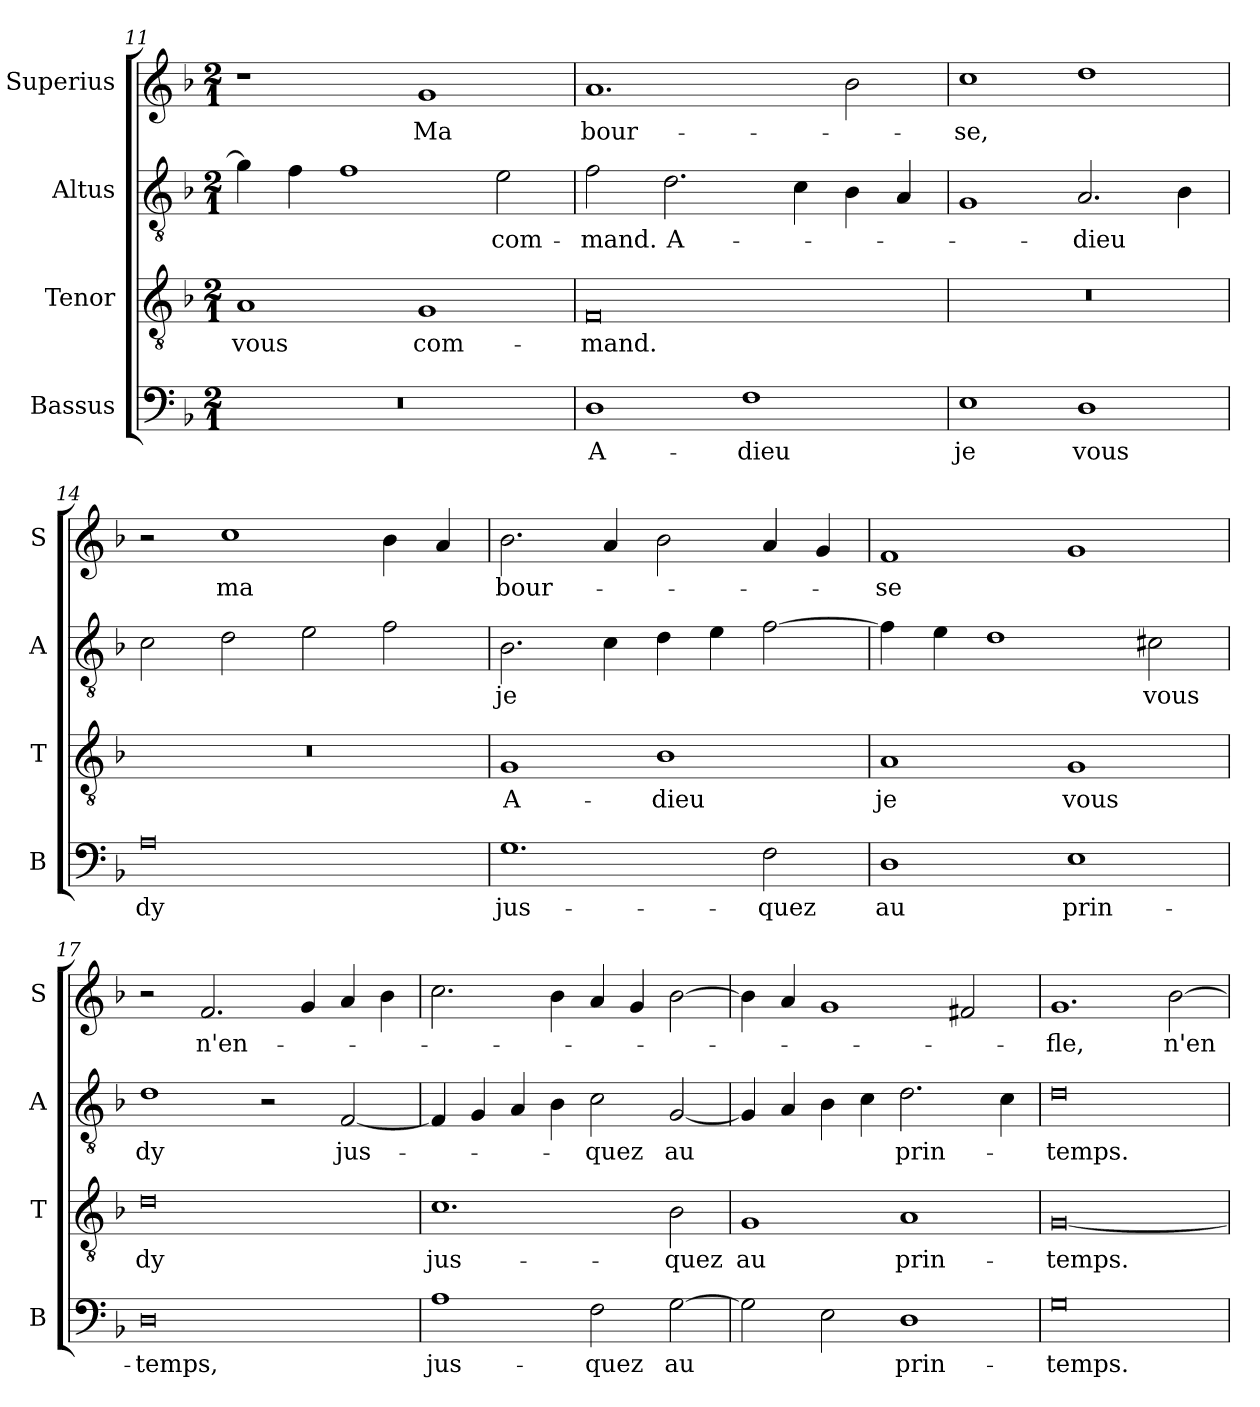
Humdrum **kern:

**kern	**text	**kern	**text	**kern	**text	**kern	**text
*part4	*part4	*part3	*part3	*part2	*part2	*part1	*part1
*staff4	*staff4	*staff3	*staff3	*staff2	*staff2	*staff1	*staff1
*I"Bassus	*	*I"Tenor	*	*I"Altus	*	*I"Superius	*
*I'B	*	*I'T	*	*I'A	*	*I'S	*
*clefF4	*	*clefGv2	*	*clefGv2	*	*clefG2	*
*k[b-]	*	*k[b-]	*	*k[b-]	*	*k[b-]	*
*M2/1	*	*M2/1	*	*M2/1	*	*M2/1	*
=11	=11	=11	=11	=11	=11	=11	=11
0r	.	1A	vous	4g\]	.	1r	.
.	.	.	.	4f\	.	.	.
.	.	.	.	1f	.	.	.
.	.	1G	com-	.	.	1g	Ma
.	.	.	.	2e\	com-	.	.
=12	=12	=12	=12	=12	=12	=12	=12
1D	A-	0F	-mand.	2f\	-mand.	1.a	bour-
.	.	.	.	2.d\	A-	.	.
1F	-dieu	.	.	.	.	.	.
.	.	.	.	4c\	.	.	.
.	.	.	.	4B-\	.	2b-\	.
.	.	.	.	4A/	.	.	.
=13	=13	=13	=13	=13	=13	=13	=13
1E	je	0r	.	1G	.	1cc	-se,
1D	vous	.	.	2.A/	-dieu	1dd	.
.	.	.	.	4B-\	.	.	.
=14	=14	=14	=14	=14	=14	=14	=14
0A	dy	0r	.	2c\	.	2r	.
.	.	.	.	2d\	.	1cc	ma
.	.	.	.	2e\	.	.	.
.	.	.	.	2f\	.	4b-\	.
.	.	.	.	.	.	4a/	.
=15	=15	=15	=15	=15	=15	=15	=15
1.G	jus-	1G	A-	2.B-\	je	2.b-\	bour-
.	.	.	.	4c\	.	4a/	.
.	.	1B-	-dieu	4d\	.	2b-\	.
.	.	.	.	4e\	.	.	.
2F\	-quez	.	.	[2f\	.	4a/	.
.	.	.	.	.	.	4g/	.
=16	=16	=16	=16	=16	=16	=16	=16
1D	au	1A	je	4f\]	.	1f	-se
.	.	.	.	4e\	.	.	.
.	.	.	.	1d	.	.	.
1E	prin-	1G	vous	.	.	1g	.
.	.	.	.	2c#X\	vous	.	.
=17	=17	=17	=17	=17	=17	=17	=17
0D	-temps,	0d	dy	1d	dy	2r	.
.	.	.	.	.	.	2.f/	n'en-
.	.	.	.	2r	.	.	.
.	.	.	.	.	.	4g/	.
.	.	.	.	[2F/	jus-	4a/	.
.	.	.	.	.	.	4b-\	.
=18	=18	=18	=18	=18	=18	=18	=18
1A	jus-	1.c	jus-	4F/]	.	2.cc\	.
.	.	.	.	4G/	.	.	.
.	.	.	.	4A/	.	.	.
.	.	.	.	4B-\	.	4b-\	.
2F\	-quez	.	.	2c\	-quez	4a/	.
.	.	.	.	.	.	4g/	.
[2G\	au	2B-\	-quez	[2G/	au	[2b-\	.
=19	=19	=19	=19	=19	=19	=19	=19
2G\]	.	1G	au	4G/]	.	4b-\]	.
.	.	.	.	4A/	.	4a/	.
2E\	.	.	.	4B-\	.	1g	.
.	.	.	.	4c\	.	.	.
1D	prin-	1A	prin-	2.d\	prin-	.	.
.	.	.	.	.	.	2f#X/	.
.	.	.	.	4c\	.	.	.
=20	=20	=20	=20	=20	=20	=20	=20
0G	-temps.	[0G	-temps.	0d	-temps.	1.g	-fle,
.	.	.	.	.	.	[2b-\	n'en-
=	=	=	=	=	=	=	=
*-	*-	*-	*-	*-	*-	*-	*-
